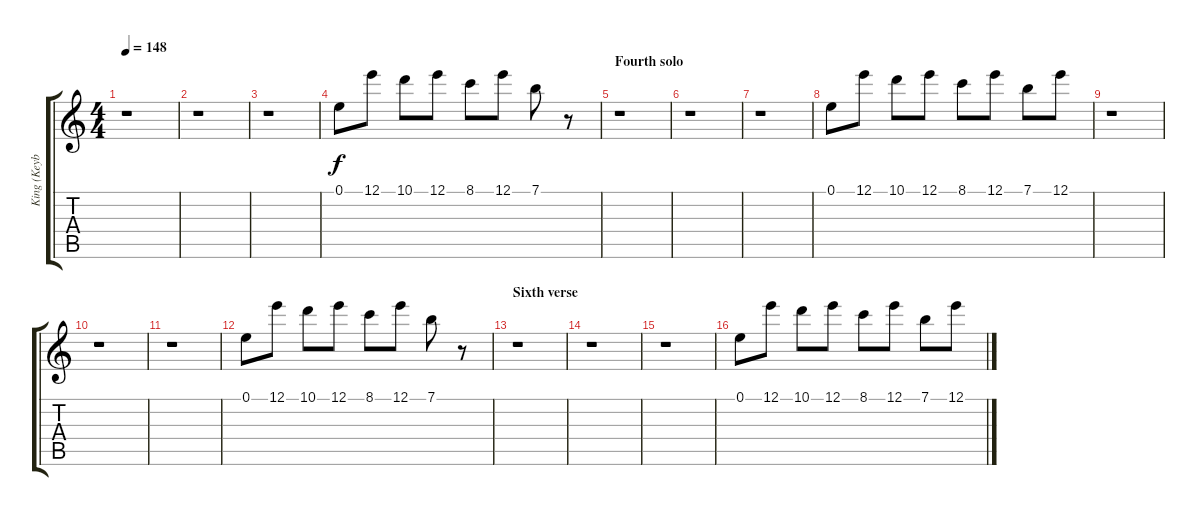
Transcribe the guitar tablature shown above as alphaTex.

\track ("King (KeybHigh)" "King (Keyb") {instrument churchorgan}
\staff {score tabs}
\tuning (E5 B4 G4 D4 A3 E3) {hide}
\ts (4 4)
\tempo 148
\clef g2
\ks c
r.1{dy f} |
r.1 |
r.1 |
0.1.8 12.1.8 10.1.8 12.1.8 8.1.8 12.1.8 7.1.8 r.8 |
\section ("" "Fourth solo")
r.1 |
r.1 |
r.1 |
0.1.8 12.1.8 10.1.8 12.1.8 8.1.8 12.1.8 7.1.8 12.1.8 |
r.1 |
r.1 |
r.1 |
0.1.8 12.1.8 10.1.8 12.1.8 8.1.8 12.1.8 7.1.8 r.8 |
\section ("" "Sixth verse")
r.1 |
r.1 |
r.1 |
0.1.8 12.1.8 10.1.8 12.1.8 8.1.8 12.1.8 7.1.8 12.1.8
